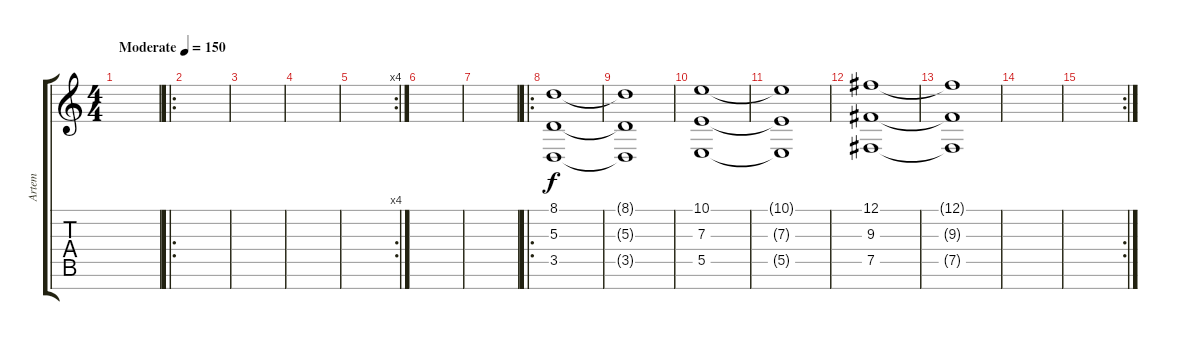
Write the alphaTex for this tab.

\track ("Artem" "Artem") {instrument stringensemble1}
\staff {score tabs}
\tuning (Gb4 Db4 A3 E3 B2 Gb2 B1) {hide}
\ts (4 4)
\tempo (150 "Moderate")
\clef g2
\ks c
|
\ro
|
|
|
\rc 4
|
|
|
\ro
(8.1 5.3 3.5).1 |
(8.1{t} 5.3{t} 3.5{t}).1 |
(10.1 7.3 5.5).1 |
(10.1{t} 7.3{t} 5.5{t}).1 |
(12.1 9.3 7.5).1 |
(12.1{t} 9.3{t} 7.5{t}).1 |
|
\rc 2
